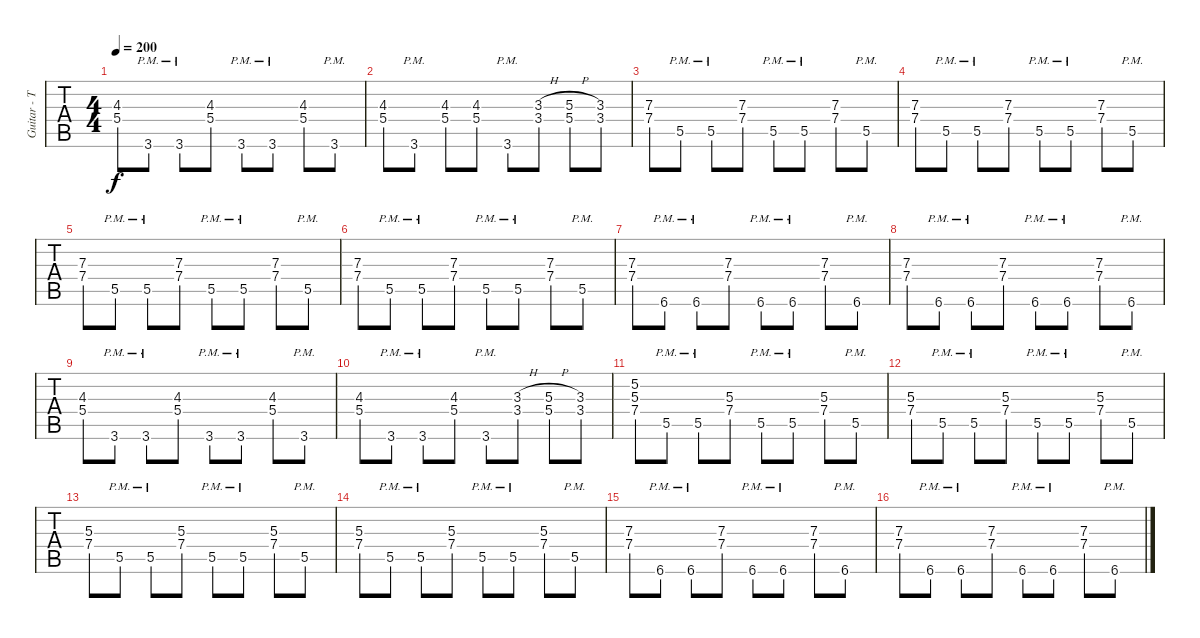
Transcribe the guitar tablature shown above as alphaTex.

\track ("Guitar - Todd Mohney" "Guitar - T") {instrument distortionguitar}
\staff {tabs}
\tuning (Eb4 Bb3 Gb3 Db3 Ab2 Eb2) {hide}
\ts (4 4)
\tempo 200
\clef g2
\ks c
(4.3 5.4).8{dy f} 3.6{pm}.8 3.6{pm}.8 (4.3 5.4).8 3.6{pm}.8 3.6{pm}.8 (4.3 5.4).8 3.6{pm}.8 |
(4.3 5.4).8 3.6{pm}.8 (4.3 5.4).8 (4.3 5.4).8 3.6{pm}.8 (3.3{h} 3.4{h}).8 (5.3{h} 5.4{h}).8 (3.3 3.4).8 |
(7.3 7.4).8 5.5{pm}.8 5.5{pm}.8 (7.3 7.4).8 5.5{pm}.8 5.5{pm}.8 (7.3 7.4).8 5.5{pm}.8 |
(7.3 7.4).8 5.5{pm}.8 5.5{pm}.8 (7.3 7.4).8 5.5{pm}.8 5.5{pm}.8 (7.3 7.4).8 5.5{pm}.8 |
(7.3 7.4).8 5.5{pm}.8 5.5{pm}.8 (7.3 7.4).8 5.5{pm}.8 5.5{pm}.8 (7.3 7.4).8 5.5{pm}.8 |
(7.3 7.4).8 5.5{pm}.8 5.5{pm}.8 (7.3 7.4).8 5.5{pm}.8 5.5{pm}.8 (7.3 7.4).8 5.5{pm}.8 |
(7.3 7.4).8 6.6{pm}.8 6.6{pm}.8 (7.3 7.4).8 6.6{pm}.8 6.6{pm}.8 (7.3 7.4).8 6.6{pm}.8 |
(7.3 7.4).8 6.6{pm}.8 6.6{pm}.8 (7.3 7.4).8 6.6{pm}.8 6.6{pm}.8 (7.3 7.4).8 6.6{pm}.8 |
(4.3 5.4).8 3.6{pm}.8 3.6{pm}.8 (4.3 5.4).8 3.6{pm}.8 3.6{pm}.8 (4.3 5.4).8 3.6{pm}.8 |
(4.3 5.4).8 3.6{pm}.8 3.6{pm}.8 (4.3 5.4).8 3.6{pm}.8 (3.3{h} 3.4{h}).8 (5.3{h} 5.4{h}).8 (3.3 3.4).8 |
(5.2 5.3 7.4).8 5.5{pm}.8 5.5{pm}.8 (5.3 7.4).8 5.5{pm}.8 5.5{pm}.8 (5.3 7.4).8 5.5{pm}.8 |
(5.3 7.4).8 5.5{pm}.8 5.5{pm}.8 (5.3 7.4).8 5.5{pm}.8 5.5{pm}.8 (5.3 7.4).8 5.5{pm}.8 |
(5.3 7.4).8 5.5{pm}.8 5.5{pm}.8 (5.3 7.4).8 5.5{pm}.8 5.5{pm}.8 (5.3 7.4).8 5.5{pm}.8 |
(5.3 7.4).8 5.5{pm}.8 5.5{pm}.8 (5.3 7.4).8 5.5{pm}.8 5.5{pm}.8 (5.3 7.4).8 5.5{pm}.8 |
(7.3 7.4).8 6.6{pm}.8 6.6{pm}.8 (7.3 7.4).8 6.6{pm}.8 6.6{pm}.8 (7.3 7.4).8 6.6{pm}.8 |
(7.3 7.4).8 6.6{pm}.8 6.6{pm}.8 (7.3 7.4).8 6.6{pm}.8 6.6{pm}.8 (7.3 7.4).8 6.6{pm}.8
